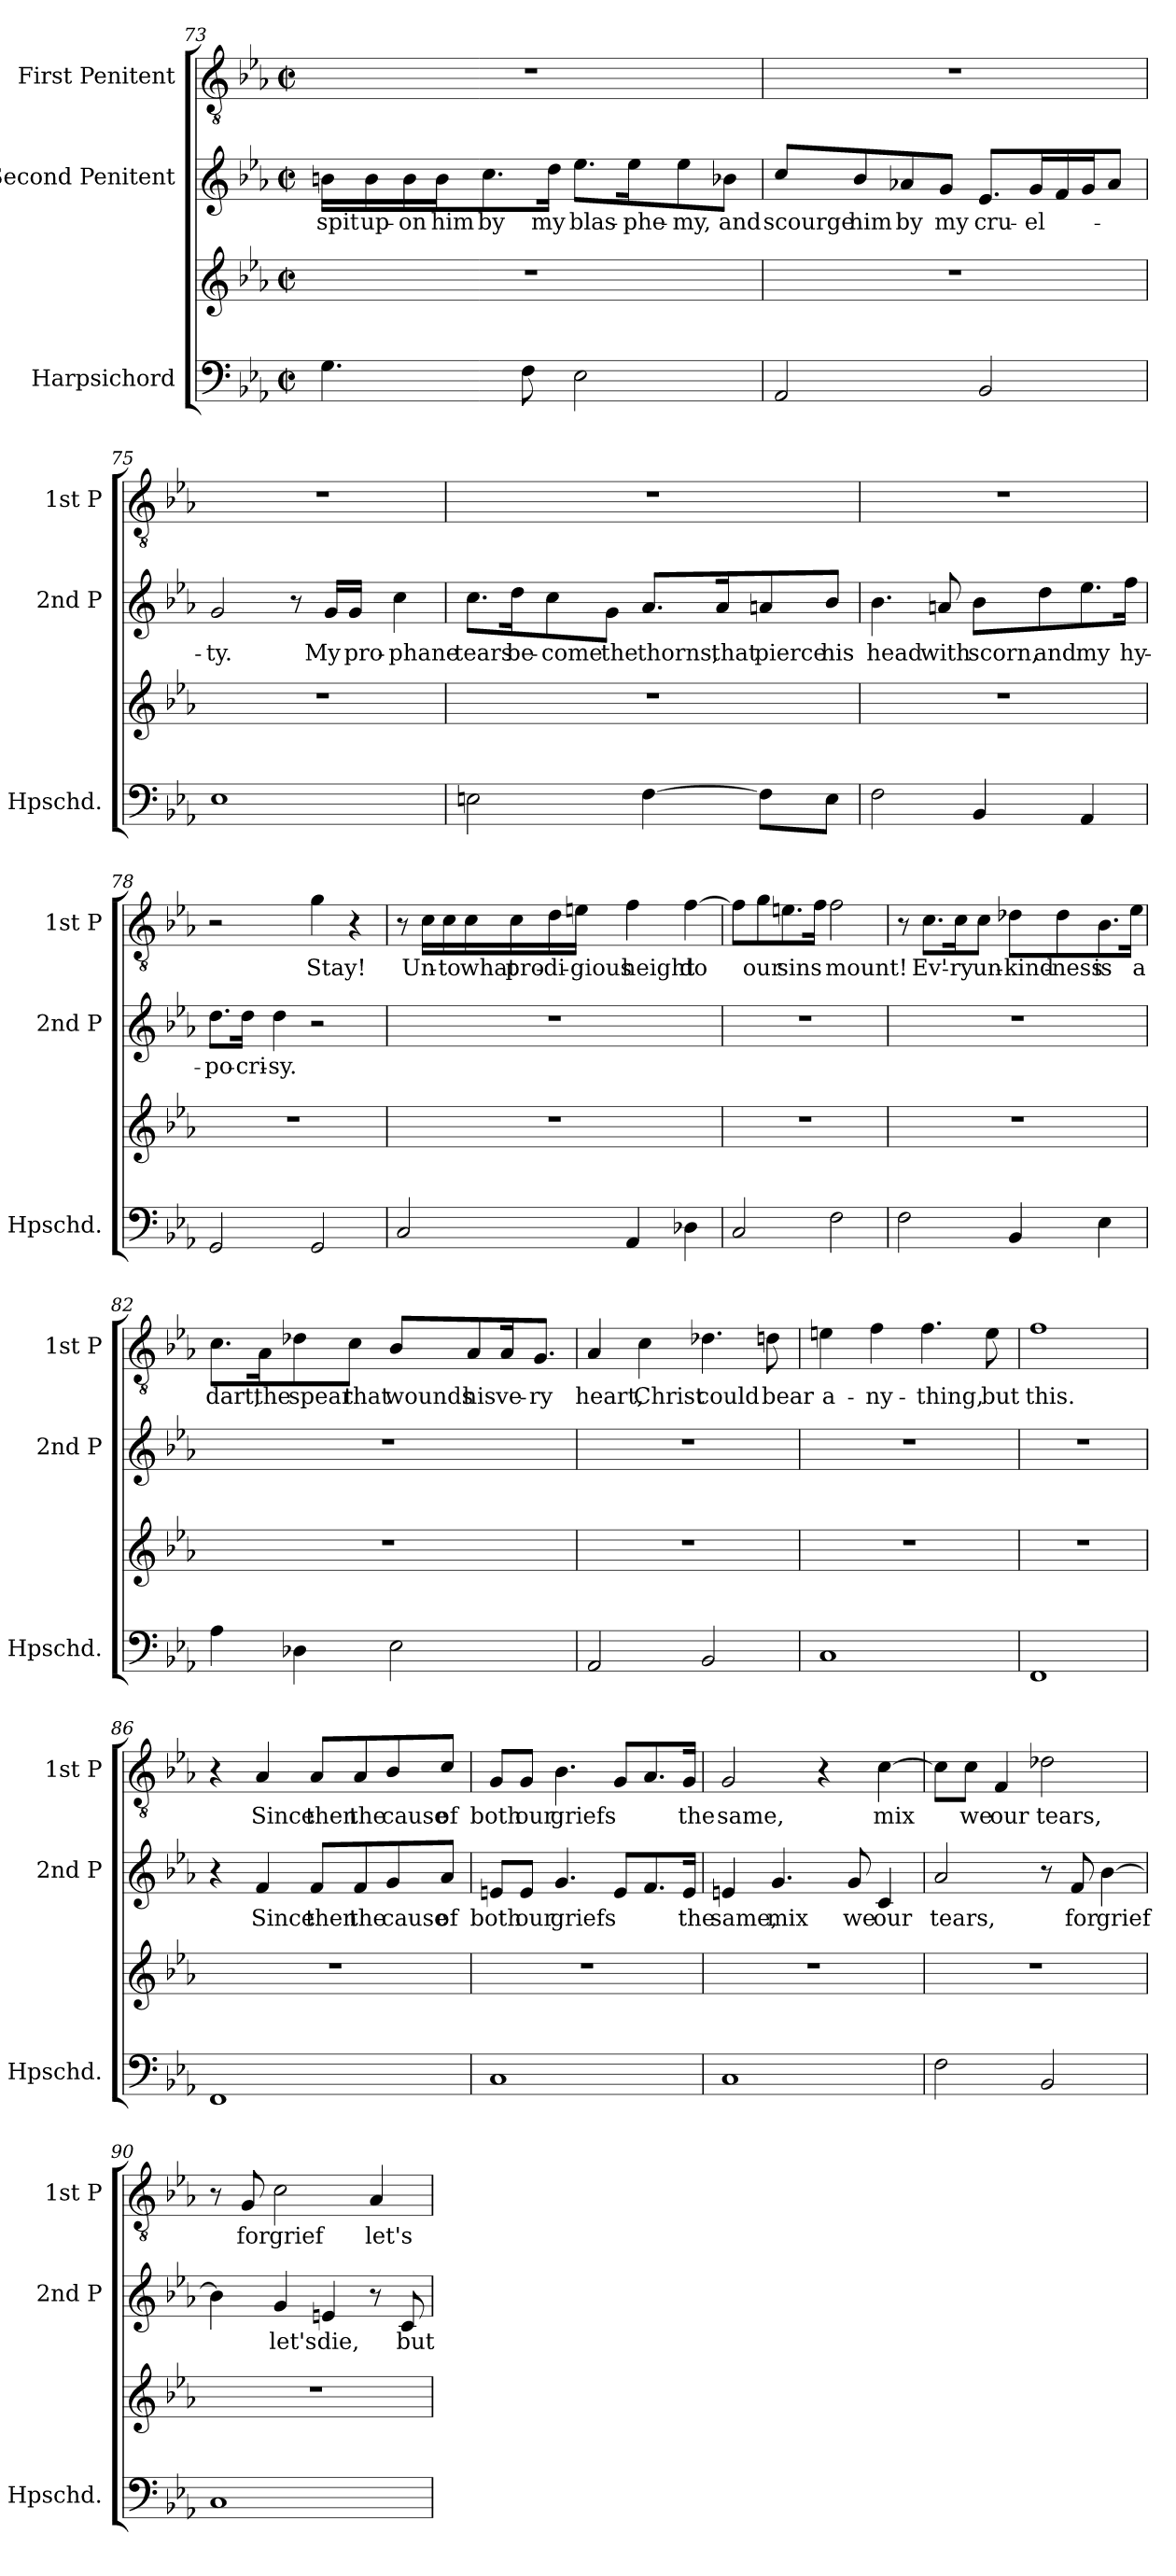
**kern	**kern	**kern	**text	**kern	**text
*part3	*part3	*part2	*part2	*part1	*part1
*staff4	*staff3	*staff2	*staff2	*staff1	*staff1
*I"Harpsichord	*	*I"Second Penitent	*	*I"First Penitent	*
*I'Hpschd.	*	*I'2nd P	*	*I'1st P	*
*clefF4	*clefG2	*clefG2	*	*clefGv2	*
*k[b-e-a-]	*k[b-e-a-]	*k[b-e-a-]	*	*k[b-e-a-]	*
*E-:	*E-:	*E-:	*	*E-:	*
*M2/2	*M2/2	*M2/2	*	*M2/2	*
*met(c|)	*met(c|)	*met(c|)	*	*met(c|)	*
=73	=73	=73	=73	=73	=73
!	!	!	!LO:LY:b	!	!
4.G\	1r	16bn\LL	spit	1r	.
!	!	!	!LO:LY:b	!	!
.	.	16b\	up-	.	.
!	!	!	!LO:LY:b	!	!
.	.	16b\	-on	.	.
!	!	!	!LO:LY:b	!	!
.	.	16b\J	him	.	.
!	!	!	!LO:LY:b	!	!
.	.	8.cc\	by	.	.
8F\	.	.	.	.	.
!	!	!	!LO:LY:b	!	!
.	.	16dd\Jk	my	.	.
!	!	!	!LO:LY:b	!	!
2E-\	.	8.ee-\L	blas-	.	.
!	!	!	!LO:LY:b	!	!
.	.	16ee-\k	-phe-	.	.
!	!	!	!LO:LY:b	!	!
.	.	8ee-\	-my,	.	.
!	!	!	!LO:LY:b	!	!
.	.	8b-X\J	and	.	.
!!LO:PB:g=z
=74	=74	=74	=74	=74	=74
!	!	!	!LO:LY:b	!	!
2AA-/	1r	8cc/L	scourge	1r	.
!	!	!	!LO:LY:b	!	!
.	.	8b-/	him	.	.
!	!	!	!LO:LY:b	!	!
.	.	8a-X/	by	.	.
!	!	!	!LO:LY:b	!	!
.	.	8g/J	my	.	.
!	!	!	!LO:LY:b	!	!
2BB-/	.	8.e-/L	cru-	.	.
!	!	!	!LO:LY:b	!	!
.	.	16g/L	-el-	.	.
.	.	16f/	.	.	.
.	.	16g/J	.	.	.
.	.	8a-/J	.	.	.
=75	=75	=75	=75	=75	=75
!	!	!	!LO:LY:b	!	!
1E-	1r	2g/	-ty.	1r	.
.	.	8r	.	.	.
!	!	!	!LO:LY:b	!	!
.	.	16g/LL	My	.	.
!	!	!	!LO:LY:b	!	!
.	.	16g/JJ	pro-	.	.
!	!	!	!LO:LY:b	!	!
.	.	4cc\	-phane	.	.
=76	=76	=76	=76	=76	=76
!	!	!	!LO:LY:b	!	!
2En\	1r	8.cc\L	tears	1r	.
!	!	!	!LO:LY:b	!	!
.	.	16dd\k	be-	.	.
!	!	!	!LO:LY:b	!	!
.	.	8cc\	-come	.	.
!	!	!	!LO:LY:b	!	!
.	.	8g\J	the	.	.
!	!	!	!LO:LY:b	!	!
[4F\	.	8.a-/L	thorns,	.	.
!	!	!	!LO:LY:b	!	!
.	.	16a-/k	that	.	.
!	!	!	!LO:LY:b	!	!
8F\L]	.	8an/	pierce	.	.
!	!	!	!LO:LY:b	!	!
8E\J	.	8b-/J	his	.	.
!!LO:LB:g=z
=77	=77	=77	=77	=77	=77
!	!	!	!LO:LY:b	!	!
2F\	1r	4.b-\	head	1r	.
!	!	!	!LO:LY:b	!	!
.	.	8an/	with	.	.
!	!	!	!LO:LY:b	!	!
4BB-/	.	8b-\L	scorn,	.	.
!	!	!	!LO:LY:b	!	!
.	.	8dd\	and	.	.
!	!	!	!LO:LY:b	!	!
4AA-/	.	8.ee-\	my	.	.
!	!	!	!LO:LY:b	!	!
.	.	16ff\Jk	hy-	.	.
=78	=78	=78	=78	=78	=78
!	!	!	!LO:LY:b	!	!
2GG/	1r	8.dd\L	-po-	2r	.
!	!	!	!LO:LY:b	!	!
.	.	16dd\Jk	-cri-	.	.
!	!	!	!LO:LY:b	!	!
.	.	4dd\	-sy.	.	.
!	!	!	!	!	!LO:LY:b
2GG/	.	2r	.	4g\	Stay!
.	.	.	.	4r	.
=79	=79	=79	=79	=79	=79
2C/	1r	1r	.	8r	.
!	!	!	!	!	!LO:LY:b
.	.	.	.	16c\LL	Un-
!	!	!	!	!	!LO:LY:b
.	.	.	.	16c\	-to
!	!	!	!	!	!LO:LY:b
.	.	.	.	16c\	what
!	!	!	!	!	!LO:LY:b
.	.	.	.	16c\	pro-
!	!	!	!	!	!LO:LY:b
.	.	.	.	16d\	-di-
!	!	!	!	!	!LO:LY:b
.	.	.	.	16en\JJ	-gious
!	!	!	!	!	!LO:LY:b
4AA-/	.	.	.	4f\	height
!	!	!	!	!	!LO:LY:b
4D-X\	.	.	.	[4f\	do
=80	=80	=80	=80	=80	=80
2C/	1r	1r	.	8f\L]	.
!	!	!	!	!	!LO:LY:b
.	.	.	.	8g\	our
!	!	!	!	!	!LO:LY:b
.	.	.	.	8.en\	sins
.	.	.	.	16f\Jk	.
!	!	!	!	!	!LO:LY:b
2F\	.	.	.	2f\	mount!
!!LO:LB:g=z
=81	=81	=81	=81	=81	=81
2F\	1r	1r	.	8r	.
!	!	!	!	!	!LO:LY:b
.	.	.	.	8.c\L	Ev'-
!	!	!	!	!	!LO:LY:b
.	.	.	.	16c\k	-ry
!	!	!	!	!	!LO:LY:b
.	.	.	.	8c\J	un-
!	!	!	!	!	!LO:LY:b
4BB-/	.	.	.	8d-X\L	-kind-
!	!	!	!	!	!LO:LY:b
.	.	.	.	8d-\	-ness
!	!	!	!	!	!LO:LY:b
4E-\	.	.	.	8.B-\	is
!	!	!	!	!	!LO:LY:b
.	.	.	.	16e-\Jk	a
=82	=82	=82	=82	=82	=82
!	!	!	!	!	!LO:LY:b
4A-\	1r	1r	.	8.c\L	dart,
!	!	!	!	!	!LO:LY:b
.	.	.	.	16A-\k	the
!	!	!	!	!	!LO:LY:b
4D-X\	.	.	.	8d-X\	spear
!	!	!	!	!	!LO:LY:b
.	.	.	.	8c\J	that
!	!	!	!	!	!LO:LY:b
2E-\	.	.	.	8B-/L	wounds
!	!	!	!	!	!LO:LY:b
.	.	.	.	8A-/	his
!	!	!	!	!	!LO:LY:b
.	.	.	.	16A-/k	ve-
!	!	!	!	!	!LO:LY:b
.	.	.	.	8.G/J	-ry
=83	=83	=83	=83	=83	=83
!	!	!	!	!	!LO:LY:b
2AA-/	1r	1r	.	4A-/	heart,
!	!	!	!	!	!LO:LY:b
.	.	.	.	4c\	Christ
!	!	!	!	!	!LO:LY:b
2BB-/	.	.	.	4.d-X\	could
!	!	!	!	!	!LO:LY:b
.	.	.	.	8dn\	bear
=84	=84	=84	=84	=84	=84
!	!	!	!	!	!LO:LY:b
1C	1r	1r	.	4en\	a-
!	!	!	!	!	!LO:LY:b
.	.	.	.	4f\	-ny-
!	!	!	!	!	!LO:LY:b
.	.	.	.	4.f\	-thing,
!	!	!	!	!	!LO:LY:b
.	.	.	.	8e\	but
!!LO:LB:g=z
=85	=85	=85	=85	=85	=85
!	!	!	!	!	!LO:LY:b
1FF	1r	1r	.	1f	this.
=86	=86	=86	=86	=86	=86
1FF	1r	4r	.	4r	.
!	!	!	!LO:LY:b	!	!LO:LY:b
.	.	4f/	Since	4A-/	Since
!	!	!	!LO:LY:b	!	!LO:LY:b
.	.	8f/L	then	8A-/L	then
!	!	!	!LO:LY:b	!	!LO:LY:b
.	.	8f/	the	8A-/	the
!	!	!	!LO:LY:b	!	!LO:LY:b
.	.	8g/	cause	8B-/	cause
!	!	!	!LO:LY:b	!	!LO:LY:b
.	.	8a-/J	of	8c/J	of
=87	=87	=87	=87	=87	=87
!	!	!	!LO:LY:b	!	!LO:LY:b
1C	1r	8en/L	both	8G/L	both
!	!	!	!LO:LY:b	!	!LO:LY:b
.	.	8e/J	our	8G/J	our
!	!	!	!LO:LY:b	!	!LO:LY:b
.	.	4.g/	griefs	4.B-\	griefs
.	.	8e/L	.	8G/L	.
.	.	8.f/	.	8.A-/	.
!	!	!	!LO:LY:b	!	!LO:LY:b
.	.	16e/Jk	the	16G/Jk	the
=88	=88	=88	=88	=88	=88
!	!	!	!LO:LY:b	!	!LO:LY:b
1C	1r	4en/	same,	2G/	same,
!	!	!	!LO:LY:b	!	!
.	.	4.g/	mix	.	.
.	.	.	.	4r	.
!	!	!	!LO:LY:b	!	!
.	.	8g/	we	.	.
!	!	!	!LO:LY:b	!	!LO:LY:b
.	.	4c/	our	[4c\	mix
!!LO:PB:g=z
=89	=89	=89	=89	=89	=89
!	!	!	!LO:LY:b	!	!
2F\	1r	2a-/	tears,	8c\L]	.
!	!	!	!	!	!LO:LY:b
.	.	.	.	8c\J	we
!	!	!	!	!	!LO:LY:b
.	.	.	.	4F/	our
!	!	!	!	!	!LO:LY:b
2BB-/	.	8r	.	2d-X\	tears,
!	!	!	!LO:LY:b	!	!
.	.	8f/	for	.	.
!	!	!	!LO:LY:b	!	!
.	.	[4b-\	grief	.	.
=90	=90	=90	=90	=90	=90
1C	1r	4b-\]	.	8r	.
!	!	!	!	!	!LO:LY:b
.	.	.	.	8G/	for
!	!	!	!LO:LY:b	!	!LO:LY:b
.	.	4g/	let's	2c\	grief
!	!	!	!LO:LY:b	!	!
.	.	4en/	die,	.	.
!	!	!	!	!	!LO:LY:b
.	.	8r	.	4A-/	let's
!	!	!	!LO:LY:b	!	!
.	.	8c/	but	.	.
=	=	=	=	=	=
*-	*-	*-	*-	*-	*-
